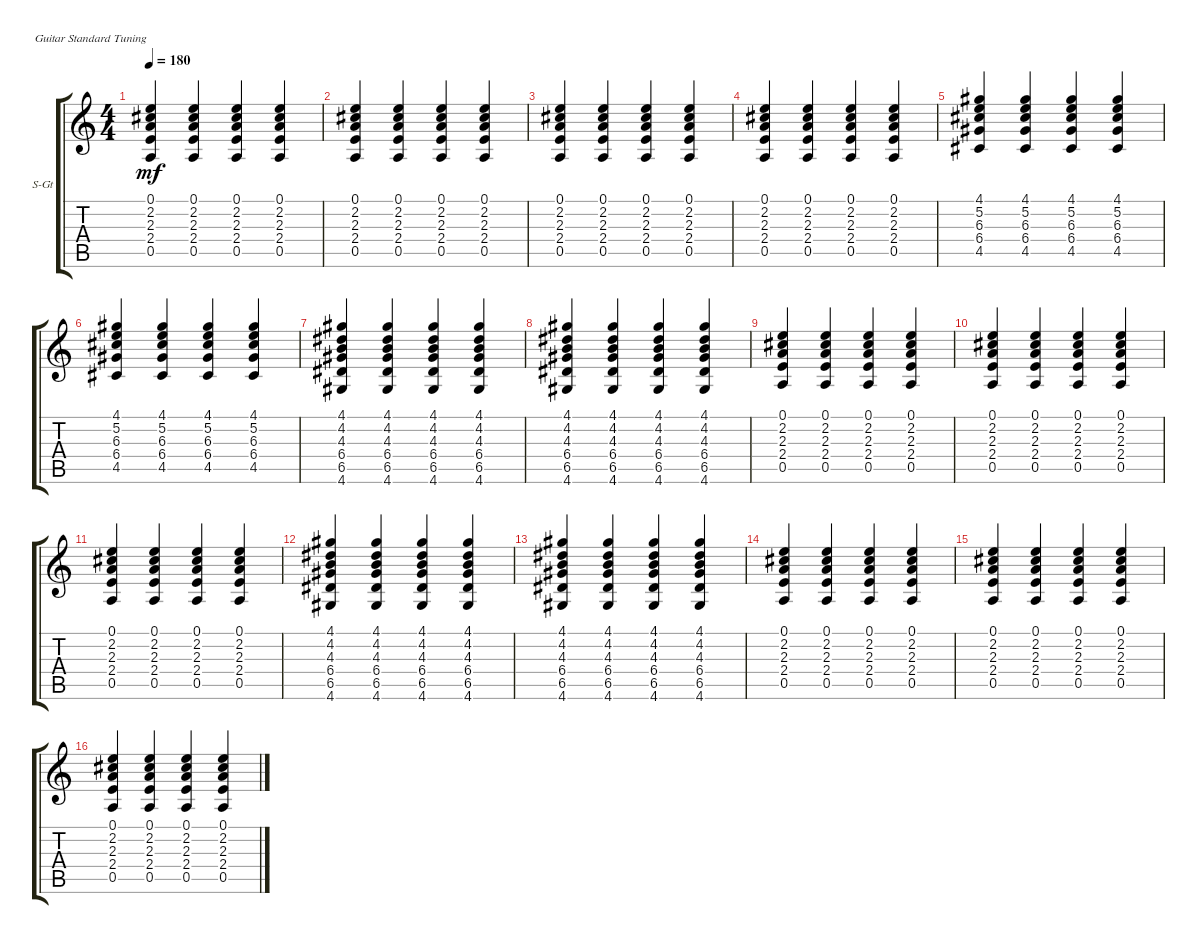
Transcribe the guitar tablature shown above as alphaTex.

\defaultSystemsLayout 4
\bracketExtendMode groupsimilarinstruments
\firstSystemTrackNameOrientation horizontal
\otherSystemsTrackNameOrientation horizontal
\track ("Steel Guitar" "S-Gt") {instrument acousticguitarsteel}
\staff {score tabs}
\tuning (E4 B3 G3 D3 A2 E2)
\ts (4 4)
\tempo 180
\clef g2
\ks c
(2.2 2.3 2.4 0.5 0.1).4{dy mf} (2.2 2.3 2.4 0.5 0.1).4 (2.2 2.3 2.4 0.5 0.1).4 (2.2 2.3 2.4 0.5 0.1).4 |
(2.2 2.3 2.4 0.5 0.1).4 (2.2 2.3 2.4 0.5 0.1).4 (2.2 2.3 2.4 0.5 0.1).4 (2.2 2.3 2.4 0.5 0.1).4 |
(2.2 2.3 2.4 0.5 0.1).4 (2.2 2.3 2.4 0.5 0.1).4 (2.2 2.3 2.4 0.5 0.1).4 (2.2 2.3 2.4 0.5 0.1).4 |
(2.2 2.3 2.4 0.5 0.1).4 (2.2 2.3 2.4 0.5 0.1).4 (2.2 2.3 2.4 0.5 0.1).4 (2.2 2.3 2.4 0.5 0.1).4 |
(4.1 5.2 6.3 6.4 4.5).4 (4.1 5.2 6.3 6.4 4.5).4 (4.1 5.2 6.3 6.4 4.5).4 (4.1 5.2 6.3 6.4 4.5).4 |
(4.1 5.2 6.3 6.4 4.5).4 (4.1 5.2 6.3 6.4 4.5).4 (4.1 5.2 6.3 6.4 4.5).4 (4.1 5.2 6.3 6.4 4.5).4 |
(4.6 4.3 4.2 4.1 6.4 6.5).4 (4.6 4.3 4.2 4.1 6.4 6.5).4 (4.6 4.3 4.2 4.1 6.4 6.5).4 (4.6 4.3 4.2 4.1 6.4 6.5).4 |
(4.6 4.3 4.2 4.1 6.4 6.5).4 (4.6 4.3 4.2 4.1 6.4 6.5).4 (4.6 4.3 4.2 4.1 6.4 6.5).4 (4.6 4.3 4.2 4.1 6.4 6.5).4 |
(2.2 2.3 2.4 0.5 0.1).4 (2.2 2.3 2.4 0.5 0.1).4 (2.2 2.3 2.4 0.5 0.1).4 (2.2 2.3 2.4 0.5 0.1).4 |
(2.2 2.3 2.4 0.5 0.1).4 (2.2 2.3 2.4 0.5 0.1).4 (2.2 2.3 2.4 0.5 0.1).4 (2.2 2.3 2.4 0.5 0.1).4 |
(2.2 2.3 2.4 0.5 0.1).4 (2.2 2.3 2.4 0.5 0.1).4 (2.2 2.3 2.4 0.5 0.1).4 (2.2 2.3 2.4 0.5 0.1).4 |
(4.6 4.3 4.2 4.1 6.4 6.5).4 (4.6 4.3 4.2 4.1 6.4 6.5).4 (4.6 4.3 4.2 4.1 6.4 6.5).4 (4.6 4.3 4.2 4.1 6.4 6.5).4 |
(4.6 4.3 4.2 4.1 6.4 6.5).4 (4.6 4.3 4.2 4.1 6.4 6.5).4 (4.6 4.3 4.2 4.1 6.4 6.5).4 (4.6 4.3 4.2 4.1 6.4 6.5).4 |
(2.2 2.3 2.4 0.5 0.1).4 (2.2 2.3 2.4 0.5 0.1).4 (2.2 2.3 2.4 0.5 0.1).4 (2.2 2.3 2.4 0.5 0.1).4 |
(2.2 2.3 2.4 0.5 0.1).4 (2.2 2.3 2.4 0.5 0.1).4 (2.2 2.3 2.4 0.5 0.1).4 (2.2 2.3 2.4 0.5 0.1).4 |
(2.2 2.3 2.4 0.5 0.1).4 (2.2 2.3 2.4 0.5 0.1).4 (2.2 2.3 2.4 0.5 0.1).4 (2.2 2.3 2.4 0.5 0.1).4
